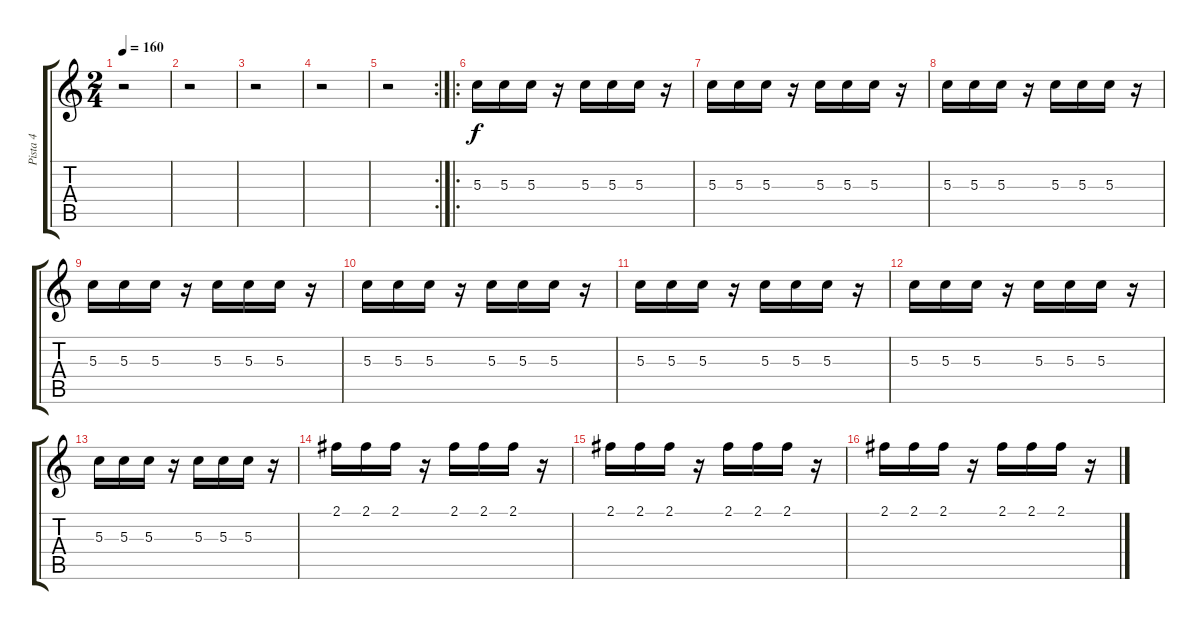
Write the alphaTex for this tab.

\track ("Pista 4" "Pista 4") {instrument acousticguitarnylon}
\staff {score tabs}
\tuning (E4 B3 G3 D3 A2 E2) {hide}
\ts (2 4)
\tempo 160
\clef g2
\ks c
r.2{dy f} |
r.2 |
r.2 |
r.2 |
\rc 2
r.2 |
\ro
5.3.16 5.3.16 5.3.16 r.16 5.3.16 5.3.16 5.3.16 r.16 |
5.3.16 5.3.16 5.3.16 r.16 5.3.16 5.3.16 5.3.16 r.16 |
5.3.16 5.3.16 5.3.16 r.16 5.3.16 5.3.16 5.3.16 r.16 |
5.3.16 5.3.16 5.3.16 r.16 5.3.16 5.3.16 5.3.16 r.16 |
5.3.16 5.3.16 5.3.16 r.16 5.3.16 5.3.16 5.3.16 r.16 |
5.3.16 5.3.16 5.3.16 r.16 5.3.16 5.3.16 5.3.16 r.16 |
5.3.16 5.3.16 5.3.16 r.16 5.3.16 5.3.16 5.3.16 r.16 |
5.3.16 5.3.16 5.3.16 r.16 5.3.16 5.3.16 5.3.16 r.16 |
2.1.16 2.1.16 2.1.16 r.16 2.1.16 2.1.16 2.1.16 r.16 |
2.1.16 2.1.16 2.1.16 r.16 2.1.16 2.1.16 2.1.16 r.16 |
2.1.16 2.1.16 2.1.16 r.16 2.1.16 2.1.16 2.1.16 r.16
